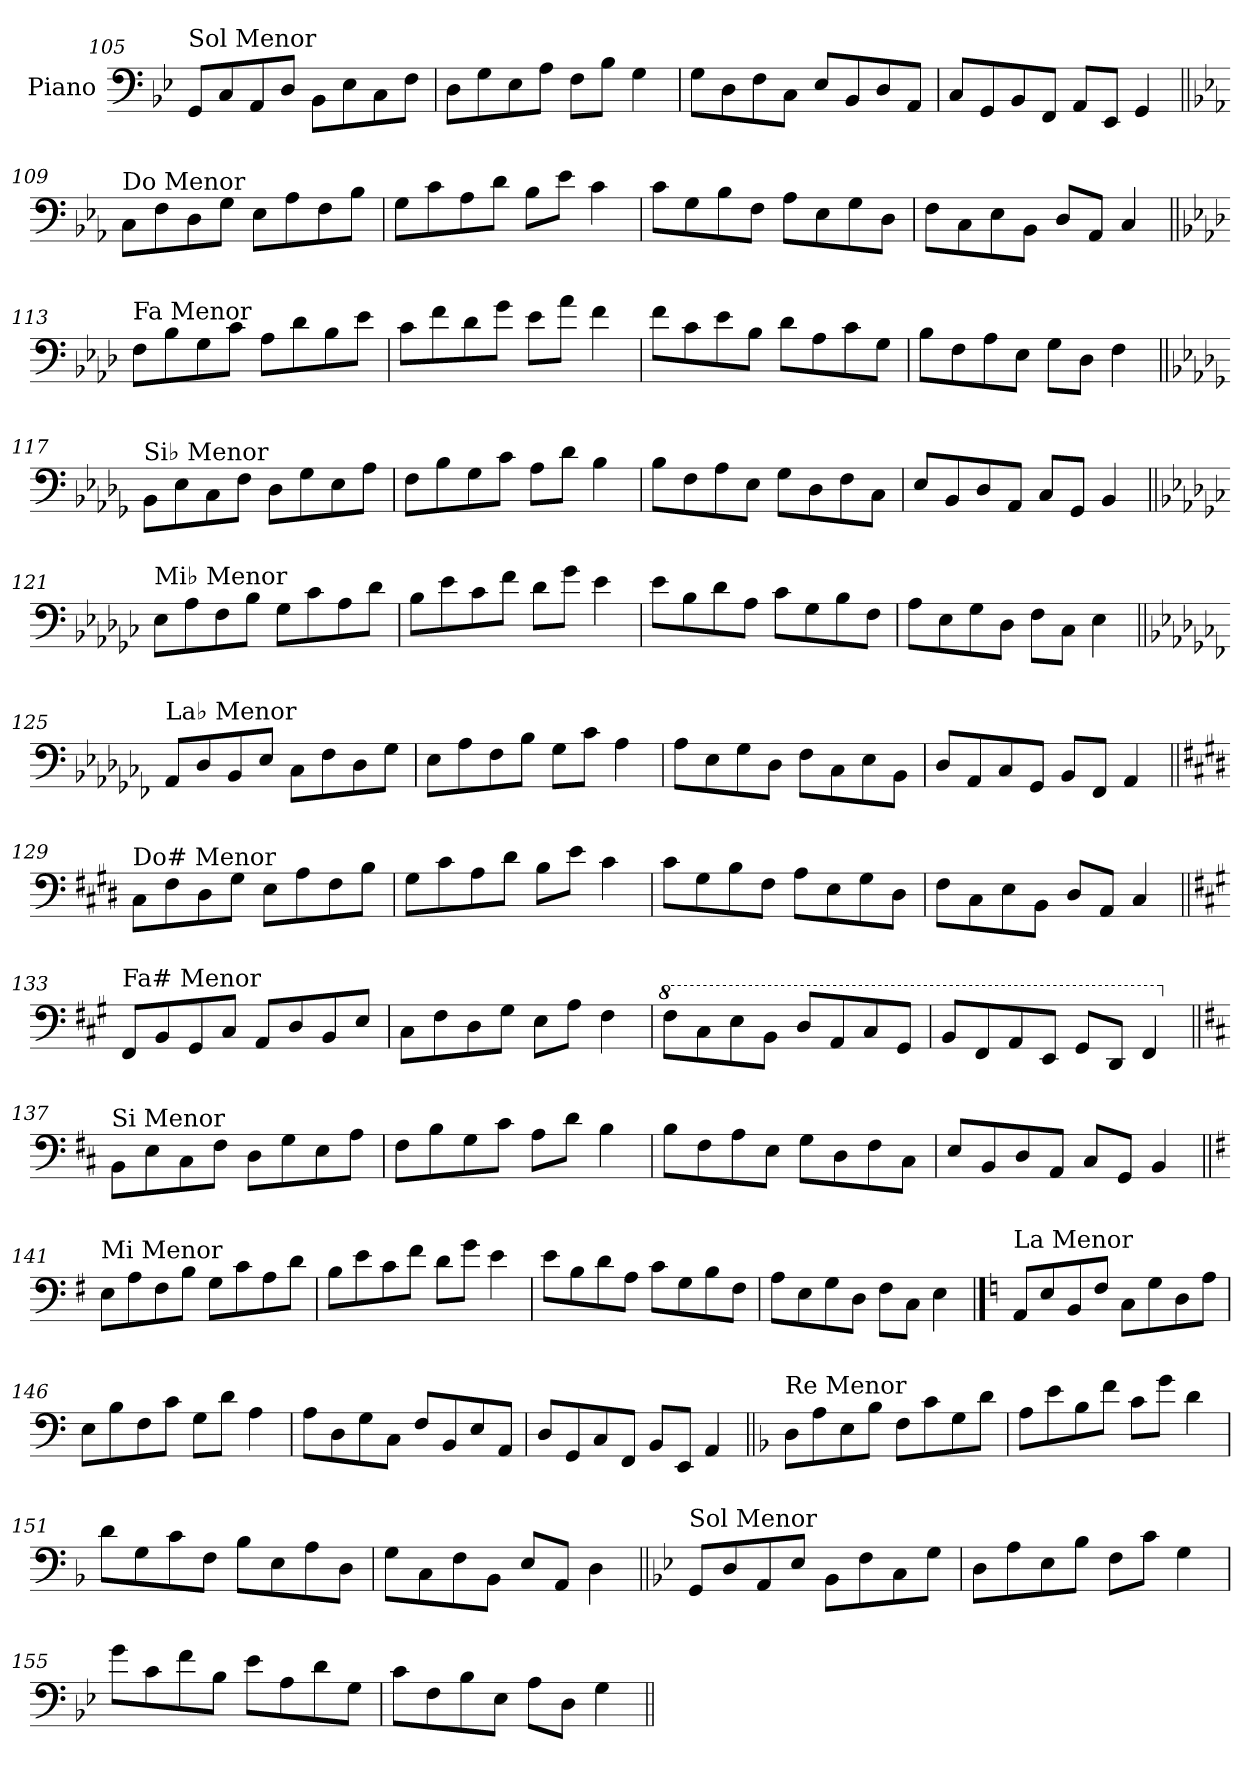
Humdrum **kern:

**kern
*part1
*staff1
*I"Piano
*I'Pno.
!!LO:LB:g=z
*clefF4
*k[b-e-]
=105
!LO:TX:a:t=Sol Menor
8GG/L
8C/
8AA/
8D/J
8BB-\L
8E-\
8C\
8F\J
=106
8D\L
8G\
8E-\
8A\J
8F\L
8B-\J
4G\
=107
8G\L
8D\
8F\
8C\J
8E-/L
8BB-/
8D/
8AA/J
=108
8C/L
8GG/
8BB-/
8FF/J
8AA/L
8EE-/J
4GG/
!!LO:LB:g=z
=109||
*k[b-e-a-]
!LO:TX:a:t=Do Menor
8C\L
8F\
8D\
8G\J
8E-\L
8A-\
8F\
8B-\J
=110
8G\L
8c\
8A-\
8d\J
8B-\L
8e-\J
4c\
=111
8c\L
8G\
8B-\
8F\J
8A-\L
8E-\
8G\
8D\J
=112
8F\L
8C\
8E-\
8BB-\J
8D/L
8AA-/J
4C/
!!LO:LB:g=z
=113||
*k[b-e-a-d-]
!LO:TX:a:t=Fa Menor
8F\L
8B-\
8G\
8c\J
8A-\L
8d-\
8B-\
8e-\J
=114
8c\L
8f\
8d-\
8g\J
8e-\L
8a-\J
4f\
=115
8f\L
8c\
8e-\
8B-\J
8d-\L
8A-\
8c\
8G\J
=116
8B-\L
8F\
8A-\
8E-\J
8G\L
8D-\J
4F\
!!LO:LB:g=z
=117||
*k[b-e-a-d-g-]
!LO:TX:a:t=Si♭ Menor
8BB-\L
8E-\
8C\
8F\J
8D-\L
8G-\
8E-\
8A-\J
=118
8F\L
8B-\
8G-\
8c\J
8A-\L
8d-\J
4B-\
=119
8B-\L
8F\
8A-\
8E-\J
8G-\L
8D-\
8F\
8C\J
=120
8E-/L
8BB-/
8D-/
8AA-/J
8C/L
8GG-/J
4BB-/
!!LO:LB:g=z
=121||
*k[b-e-a-d-g-c-]
!LO:TX:a:t=Mi♭ Menor
8E-\L
8A-\
8F\
8B-\J
8G-\L
8c-\
8A-\
8d-\J
=122
8B-\L
8e-\
8c-\
8f\J
8d-\L
8g-\J
4e-\
=123
8e-\L
8B-\
8d-\
8A-\J
8c-\L
8G-\
8B-\
8F\J
=124
8A-\L
8E-\
8G-\
8D-\J
8F\L
8C-\J
4E-\
!!LO:LB:g=z
=125||
*k[b-e-a-d-g-c-f-]
!LO:TX:a:t=La♭ Menor
8AA-/L
8D-/
8BB-/
8E-/J
8C-\L
8F-\
8D-\
8G-\J
=126
8E-\L
8A-\
8F-\
8B-\J
8G-\L
8c-\J
4A-\
=127
8A-\L
8E-\
8G-\
8D-\J
8F-\L
8C-\
8E-\
8BB-\J
=128
8D-/L
8AA-/
8C-/
8GG-/J
8BB-/L
8FF-/J
4AA-/
!!LO:LB:g=z
=129||
*k[f#c#g#d#]
!LO:TX:a:t=Do# Menor
8C#\L
8F#\
8D#\
8G#\J
8E\L
8A\
8F#\
8B\J
=130
8G#\L
8c#\
8A\
8d#\J
8B\L
8e\J
4c#\
=131
8c#\L
8G#\
8B\
8F#\J
8A\L
8E\
8G#\
8D#\J
=132
8F#\L
8C#\
8E\
8BB\J
8D#/L
8AA/J
4C#/
!!LO:LB:g=z
=133||
*k[f#c#g#]
!LO:TX:a:t=Fa# Menor
8FF#/L
8BB/
8GG#/
8C#/J
8AA/L
8D/
8BB/
8E/J
=134
8C#\L
8F#\
8D\
8G#\J
8E\L
8A\J
4F#\
=135
*8va
8f#\L
8c#\
8e\
8B\J
8d/L
8A/
8c#/
8G#/J
=136
8B/L
8F#/
8A/
8E/J
8G#/L
8D/J
4F#/
!!LO:LB:g=z
=137||
*k[f#c#]
*X8va
!LO:TX:a:t=Si Menor
8BB\L
8E\
8C#\
8F#\J
8D\L
8G\
8E\
8A\J
=138
8F#\L
8B\
8G\
8c#\J
8A\L
8d\J
4B\
=139
8B\L
8F#\
8A\
8E\J
8G\L
8D\
8F#\
8C#\J
=140
8E/L
8BB/
8D/
8AA/J
8C#/L
8GG/J
4BB/
!!LO:LB:g=z
=141||
*k[f#]
!LO:TX:a:t=Mi Menor
8E\L
8A\
8F#\
8B\J
8G\L
8c\
8A\
8d\J
=142
8B\L
8e\
8c\
8f#\J
8d\L
8g\J
4e\
=143
8e\L
8B\
8d\
8A\J
8c\L
8G\
8B\
8F#\J
=144
8A\L
8E\
8G\
8D\J
8F#\L
8C\J
4E\
!!LO:PB:g=z
==145
*k[]
!LO:TX:a:t=La Menor
8AA/L
8E/
8BB/
8F/J
8C\L
8G\
8D\
8A\J
=146
8E\L
8B\
8F\
8c\J
8G\L
8d\J
4A\
=147
8A\L
8D\
8G\
8C\J
8F/L
8BB/
8E/
8AA/J
=148
8D/L
8GG/
8C/
8FF/J
8BB/L
8EE/J
4AA/
!!LO:LB:g=z
=149||
*k[b-]
!LO:TX:a:t=Re Menor
8D\L
8A\
8E\
8B-\J
8F\L
8c\
8G\
8d\J
=150
8A\L
8e\
8B-\
8f\J
8c\L
8g\J
4d\
=151
8d\L
8G\
8c\
8F\J
8B-\L
8E\
8A\
8D\J
=152
8G\L
8C\
8F\
8BB-\J
8E/L
8AA/J
4D\
!!LO:LB:g=z
=153||
*k[b-e-]
!LO:TX:a:t=Sol Menor
8GG/L
8D/
8AA/
8E-/J
8BB-\L
8F\
8C\
8G\J
=154
8D\L
8A\
8E-\
8B-\J
8F\L
8c\J
4G\
=155
8g\L
8c\
8f\
8B-\J
8e-\L
8A\
8d\
8G\J
=156
8c\L
8F\
8B-\
8E-\J
8A\L
8D\J
4G\
=||
*-
